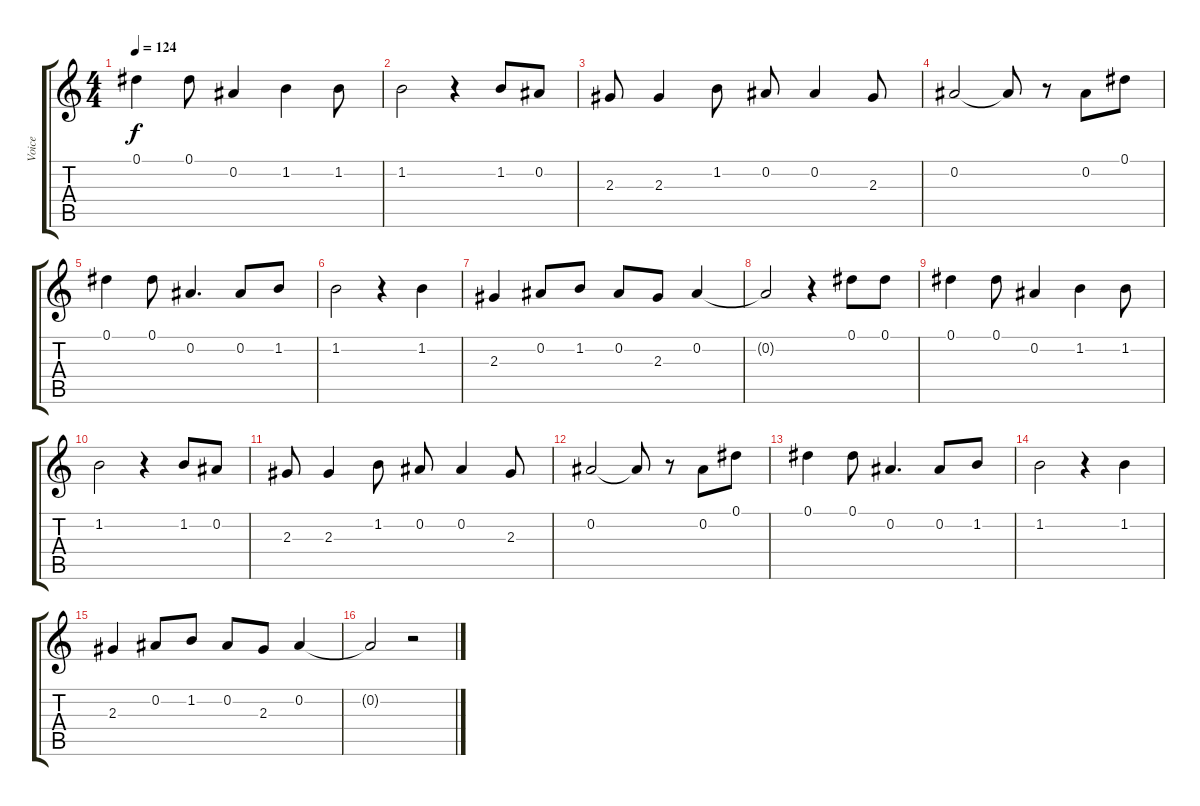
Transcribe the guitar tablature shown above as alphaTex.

\track ("Voice" "Voice") {instrument contrabass}
\staff {score tabs}
\tuning (Eb4 Bb3 Gb3 Db3 Ab2 Eb2) {hide}
\ts (4 4)
\tempo 124
\clef g2
\ks c
0.1.4{dy f} 0.1.8 0.2.4 1.2.4 1.2.8 |
1.2.2 r.4 1.2.8 0.2.8 |
2.3.8 2.3.4 1.2.8 0.2.8 0.2.4 2.3.8 |
0.2.2 0.2{t}.8 r.8 0.2.8 0.1.8 |
0.1.4 0.1.8 0.2.4{d} 0.2.8 1.2.8 |
1.2.2 r.4 1.2.4 |
2.3.4 0.2.8 1.2.8 0.2.8 2.3.8 0.2.4 |
0.2{t}.2 r.4 0.1.8 0.1.8 |
0.1.4 0.1.8 0.2.4 1.2.4 1.2.8 |
1.2.2 r.4 1.2.8 0.2.8 |
2.3.8 2.3.4 1.2.8 0.2.8 0.2.4 2.3.8 |
0.2.2 0.2{t}.8 r.8 0.2.8 0.1.8 |
0.1.4 0.1.8 0.2.4{d} 0.2.8 1.2.8 |
1.2.2 r.4 1.2.4 |
2.3.4 0.2.8 1.2.8 0.2.8 2.3.8 0.2.4 |
0.2{t}.2 r.2
